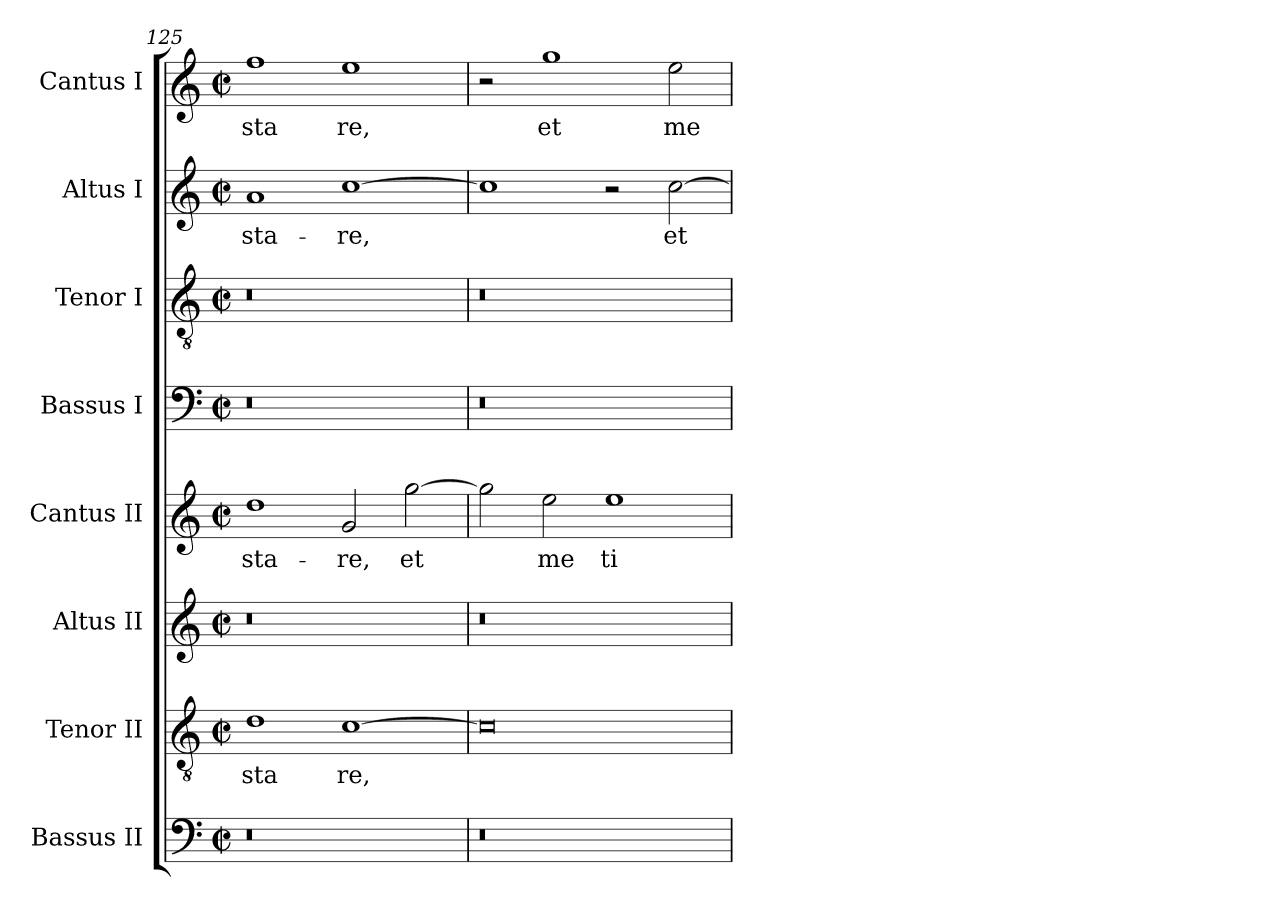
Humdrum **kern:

**kern	**kern	**text	**kern	**kern	**text	**kern	**kern	**kern	**text	**kern	**text
*part8	*part7	*part7	*part6	*part5	*part5	*part4	*part3	*part2	*part2	*part1	*part1
*staff8	*staff7	*staff7	*staff6	*staff5	*staff5	*staff4	*staff3	*staff2	*staff2	*staff1	*staff1
*I"Bassus II	*I"Tenor II	*	*I"Altus II	*I"Cantus II	*	*I"Bassus I	*I"Tenor I	*I"Altus I	*	*I"Cantus I	*
*clefF4	*clefGv2	*	*clefG2	*clefG2	*	*clefF4	*clefGv2	*clefG2	*	*clefG2	*
*k[]	*	*	*	*	*	*	*	*	*	*	*
*C:	*	*	*	*	*	*	*	*	*	*	*
*M2/2	*M2/2	*	*M2/2	*M2/2	*	*M2/2	*M2/2	*M2/2	*	*M2/2	*
*met(c|)	*met(c|)	*	*met(c|)	*met(c|)	*	*met(c|)	*met(c|)	*met(c|)	*	*met(c|)	*
=125	=125	=125	=125	=125	=125	=125	=125	=125	=125	=125	=125
!	!	!LO:LY:b:cj	!	!	!LO:LY:b:cj	!	!	!	!LO:LY:b:cj	!	!LO:LY:b:cj
0r	1d	sta	0r	1dd	sta-	0r	0r	1a	sta-	1ff	sta
!	!	!LO:LY:b:cj	!	!	!LO:LY:b:cj	!	!	!	!LO:LY:b:cj	!	!LO:LY:b:cj
.	[>1c	re,	.	2g/	-re,	.	.	[>1cc	-re,	1ee	re,
!	!	!	!	!	!LO:LY:b:cj	!	!	!	!	!	!
.	.	.	.	[>2gg\	et	.	.	.	.	.	.
=126	=126	=126	=126	=126	=126	=126	=126	=126	=126	=126	=126
0r	0c]	.	0r	2gg\]	.	0r	0r	1cc]	.	2r	.
!	!	!	!	!	!LO:LY:b:cj	!	!	!	!	!	!LO:LY:b:cj
.	.	.	.	2ee\	me	.	.	.	.	1gg	et
!	!	!	!	!	!LO:LY:b:cj	!	!	!	!	!	!
.	.	.	.	1ee	ti-	.	.	2r	.	.	.
!	!	!	!	!	!	!	!	!	!LO:LY:b:cj	!	!LO:LY:b:cj
.	.	.	.	.	.	.	.	[>2cc\	et	2ee\	me
=	=	=	=	=	=	=	=	=	=	=	=
*-	*-	*-	*-	*-	*-	*-	*-	*-	*-	*-	*-
